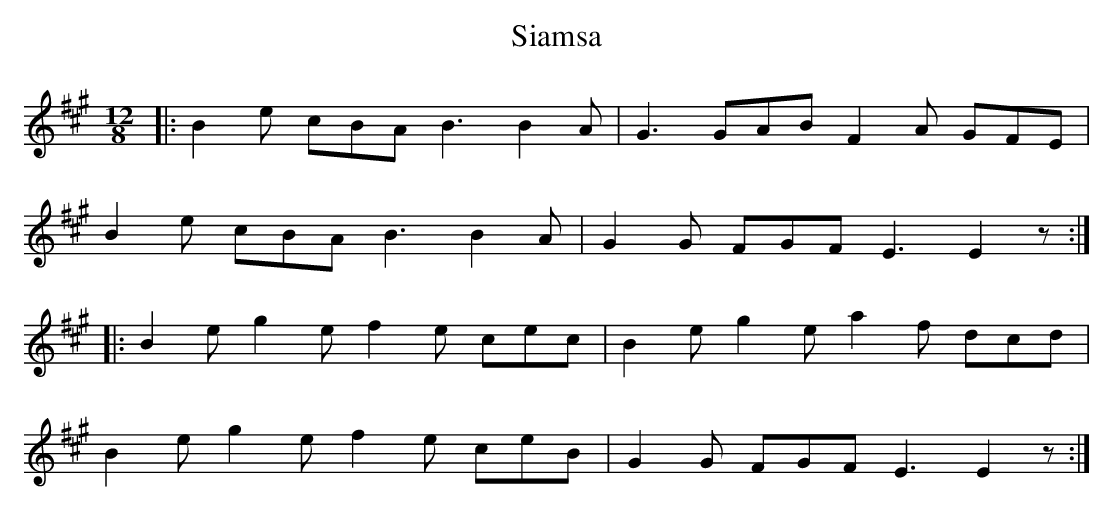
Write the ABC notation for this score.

X:1
T: Siamsa
M: 4/4
L: 1/8
K: Emix
[M:12/8]|:B2 e cBA B3 B2 A|G3 GAB F2 A GFE|
B2 e cBA B3 B2 A|G2 G FGF E3 E2 z:|
|:B2 e g2 e f2 e cec|B2 e g2 e a2 f dcd|
B2 e g2 e f2 e ceB|G2 G FGF E3 E2 z:|
